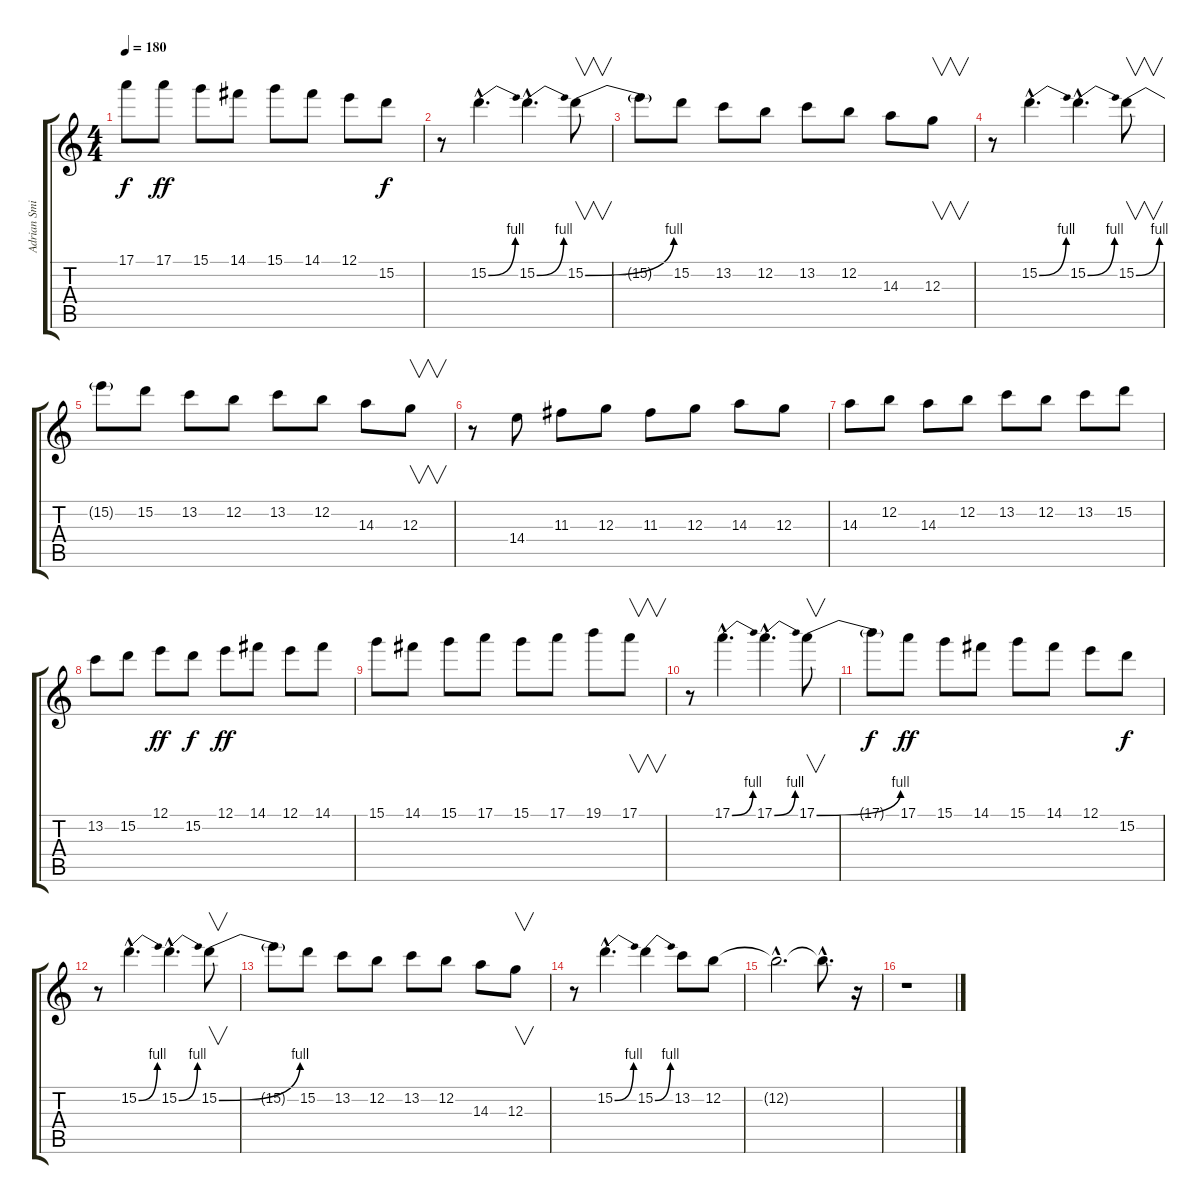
\track ("Adrian Smith" "Adrian Smi") {instrument distortionguitar}
\staff {score tabs}
\tuning (E4 B3 G3 D3 A2 E2) {hide}
\ts (4 4)
\tempo 180
\clef g2
\ks c
17.1{t}.8{dy f} 17.1.8{dy ff} 15.1.8 14.1.8 15.1.8 14.1.8 12.1.8 15.2.8{dy f} |
r.8 15.2{be (bend 0 0 60 4) hac}.4{d} 15.2{be (bend 0 0 60 4) hac}.4{d} 15.2{be (bend 0 0 60 4)}.8{v} |
15.2{t}.8 15.2.8 13.2.8 12.2.8 13.2.8 12.2.8 14.3.8 12.3.8{v} |
r.8 15.2{be (bend 0 0 60 4) hac}.4{d} 15.2{be (bend 0 0 60 4) hac}.4{d} 15.2{be (bend 0 0 60 4)}.8{v} |
15.2{t}.8 15.2.8 13.2.8 12.2.8 13.2.8 12.2.8 14.3.8 12.3.8{v} |
r.8 14.4.8 11.3.8 12.3.8 11.3.8 12.3.8 14.3.8 12.3.8 |
14.3.8 12.2.8 14.3.8 12.2.8 13.2.8 12.2.8 13.2.8 15.2.8 |
13.2.8 15.2.8 12.1.8{dy ff} 15.2.8{dy f} 12.1.8{dy ff} 14.1.8 12.1.8 14.1.8 |
15.1.8 14.1.8 15.1.8 17.1.8 15.1.8 17.1.8 19.1.8 17.1.8{v} |
r.8 17.1{be (bend 0 0 60 4) hac}.4{d} 17.1{be (bend 0 0 60 4) hac}.4{d} 17.1{be (bend 0 0 60 4)}.8{v} |
17.1{t}.8{dy f} 17.1.8{dy ff} 15.1.8 14.1.8 15.1.8 14.1.8 12.1.8 15.2.8{dy f} |
r.8 15.2{be (bend 0 0 60 4) hac}.4{d} 15.2{be (bend 0 0 60 4) hac}.4{d} 15.2{be (bend 0 0 60 4)}.8{v} |
15.2{t}.8 15.2.8 13.2.8 12.2.8 13.2.8 12.2.8 14.3.8 12.3.8{v} |
r.8 15.2{be (bend 0 0 60 4) hac}.4{d} 15.2{be (bend 0 0 60 4)}.4 13.2.8 12.2.8 |
12.2{hac t}.2{d} 12.2{hac t}.8{d} r.16 |
r.1
